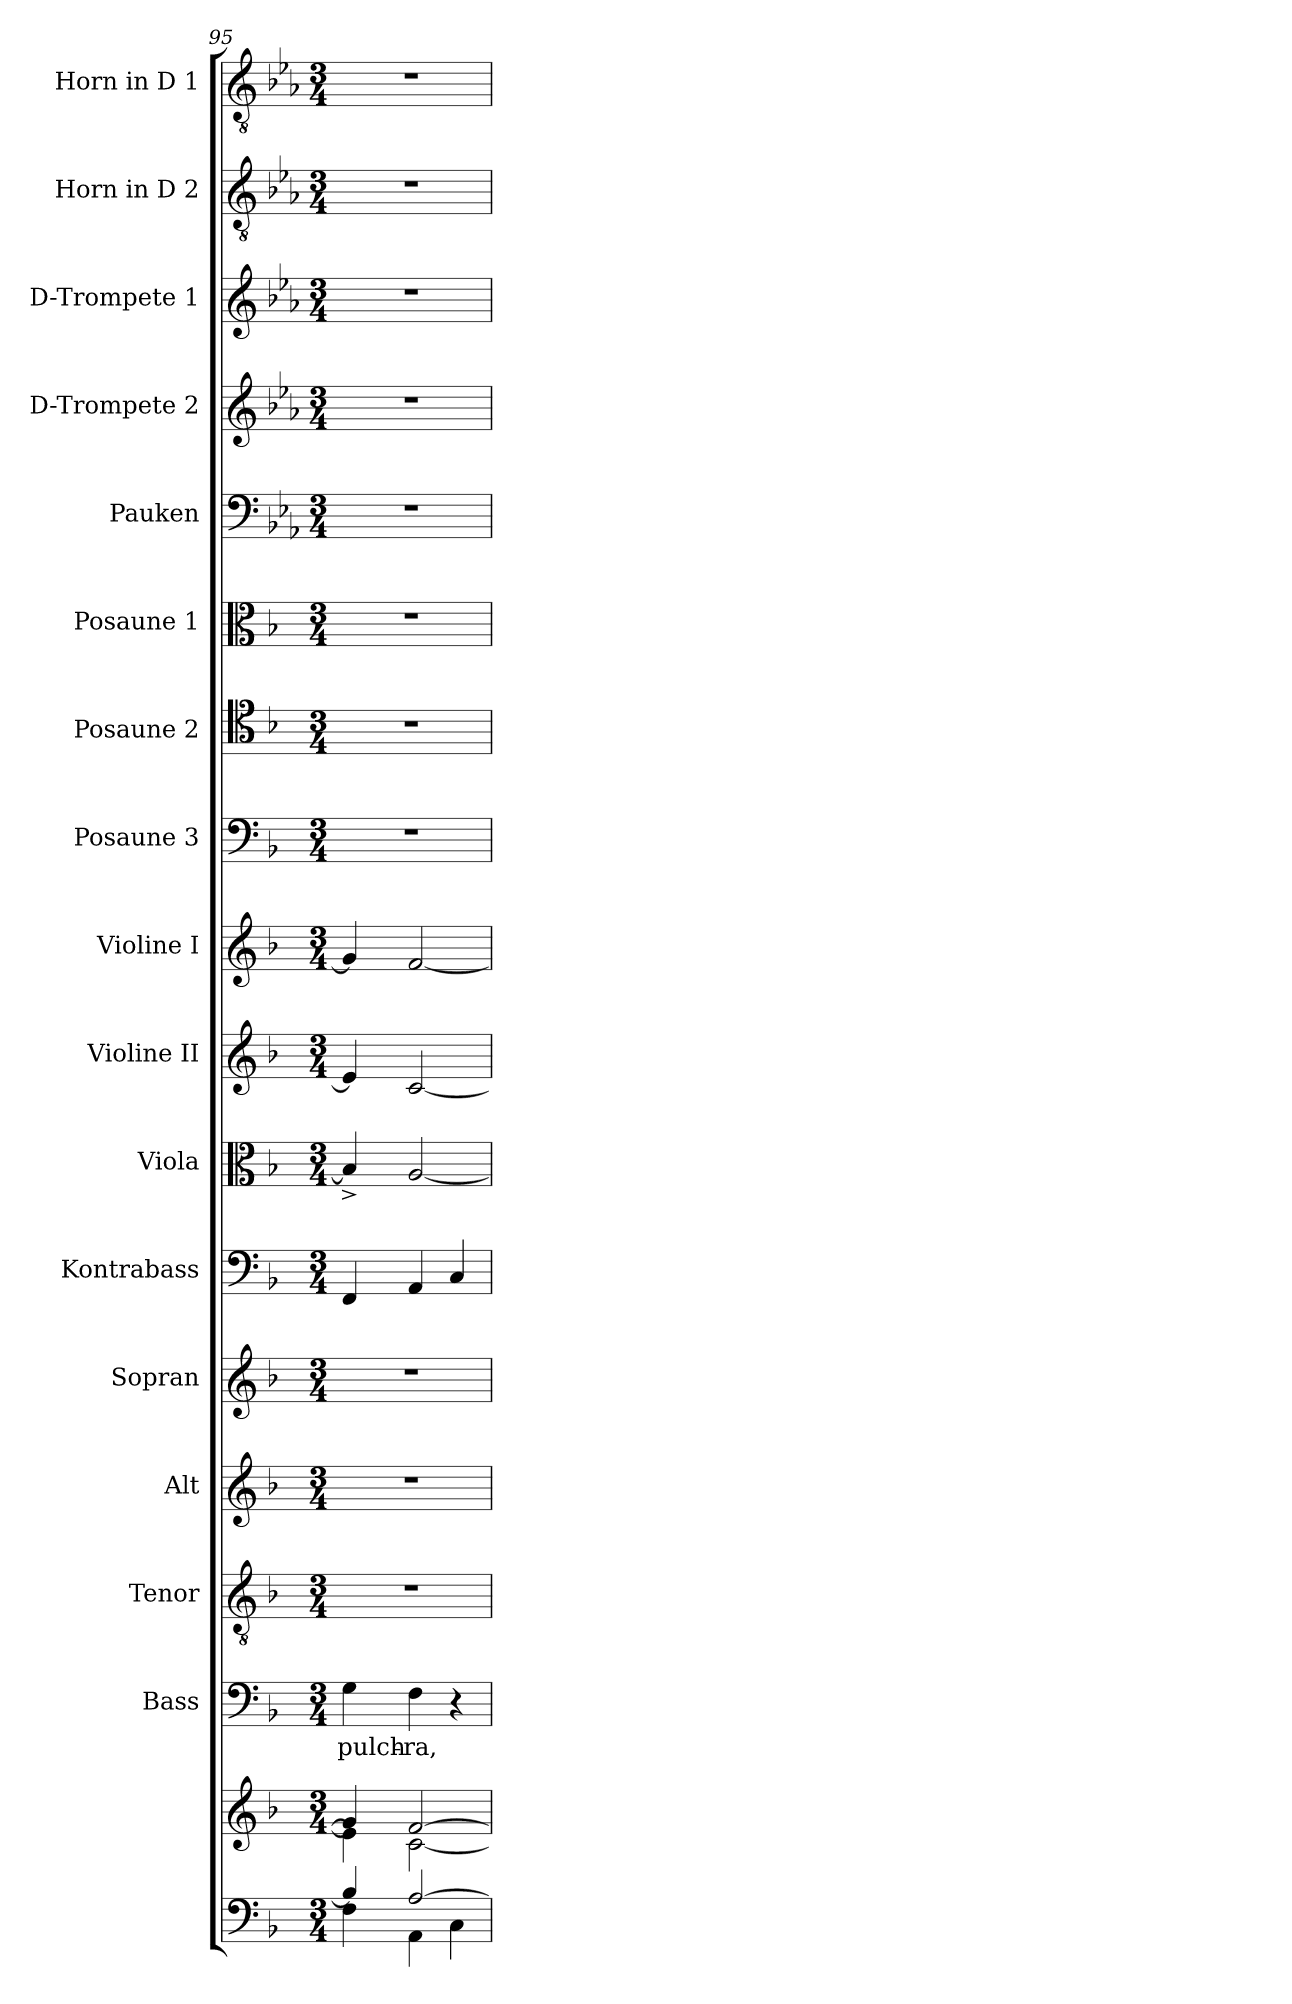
**kern	**kern	**kern	**text	**kern	**kern	**kern	**kern	**kern	**kern	**kern	**kern	**kern	**kern	**kern	**kern	**kern	**kern	**kern
*part17	*part17	*part16	*part16	*part15	*part14	*part13	*part12	*part11	*part10	*part9	*part8	*part7	*part6	*part5	*part4	*part3	*part2	*part1
*staff18	*staff17	*staff16	*staff16	*staff15	*staff14	*staff13	*staff12	*staff11	*staff10	*staff9	*staff8	*staff7	*staff6	*staff5	*staff4	*staff3	*staff2	*staff1
*	*	*I"Bass	*	*I"Tenor	*I"Alt	*I"Sopran	*I"Kontrabass	*I"Viola	*I"Violine II	*I"Violine I	*I"Posaune 3	*I"Posaune 2	*I"Posaune 1	*I"Pauken	*I"D-Trompete 2	*I"D-Trompete 1	*I"Horn in D 2	*I"Horn in D 1
*	*	*I'B.	*	*I'T.	*I'A.	*I'S.	*I'Kb.	*I'Vla.	*I'Vl. II	*I'Vl. I	*I'Pos. 3	*I'Pos. 2	*I'Pos. 1	*I'Pk.	*I'D Trp. 2	*I'D Trp. 1	*I'Hrn. 2	*I'Hrn. 1
*clefF4	*clefG2	*clefF4	*	*clefGv2	*clefG2	*clefG2	*clefF4	*clefC3	*clefG2	*clefG2	*clefF4	*clefC4	*clefC3	*clefF4	*clefG2	*clefG2	*clefGv2	*clefGv2
*	*	*	*	*	*	*	*ITrd7c12	*	*	*	*	*	*	*ITrd-1c-2	*ITrd-1c-2	*ITrd-1c-2	*ITrd-1c-2	*ITrd-1c-2
*k[b-]	*k[b-]	*k[b-]	*	*k[b-]	*k[b-]	*k[b-]	*k[b-]	*k[b-]	*k[b-]	*k[b-]	*k[b-]	*k[b-]	*k[b-]	*k[b-]	*k[b-]	*k[b-]	*k[b-]	*k[b-]
*F:	*F:	*F:	*	*F:	*F:	*F:	*F:	*F:	*F:	*F:	*F:	*F:	*F:	*F:	*F:	*F:	*F:	*F:
*M3/4	*M3/4	*M3/4	*	*M3/4	*M3/4	*M3/4	*M3/4	*M3/4	*M3/4	*M3/4	*M3/4	*M3/4	*M3/4	*M3/4	*M3/4	*M3/4	*M3/4	*M3/4
=95	=95	=95	=95	=95	=95	=95	=95	=95	=95	=95	=95	=95	=95	=95	=95	=95	=95	=95
*^	*^	*	*	*	*	*	*	*	*	*	*	*	*	*	*	*	*	*
!	!	!	!	!	!LO:LY:b	!	!	!	!	!	!	!	!	!	!	!	!	!	!	!
4B-/]	4F\	4g/]	4e\]	4G\	-pulch-	2.r	2.r	2.r	4FFF/	4B-^</]	4e/]	4g/]	2.r	2.r	2.r	2.r	2.r	2.r	2.r	2.r
!	!	!	!	!	!LO:LY:b	!	!	!	!	!	!	!	!	!	!	!	!	!	!	!
[>2A/	4AA\	[>2f/	[<2c\	4F\	-ra,	.	.	.	4AAA/	[2A/	[2c/	[2f/	.	.	.	.	.	.	.	.
.	4C\	.	.	4r	.	.	.	.	4CC/	.	.	.	.	.	.	.	.	.	.	.
*v	*v	*	*	*	*	*	*	*	*	*	*	*	*	*	*	*	*	*	*	*
*	*v	*v	*	*	*	*	*	*	*	*	*	*	*	*	*	*	*	*	*
=	=	=	=	=	=	=	=	=	=	=	=	=	=	=	=	=	=	=
*-	*-	*-	*-	*-	*-	*-	*-	*-	*-	*-	*-	*-	*-	*-	*-	*-	*-	*-
